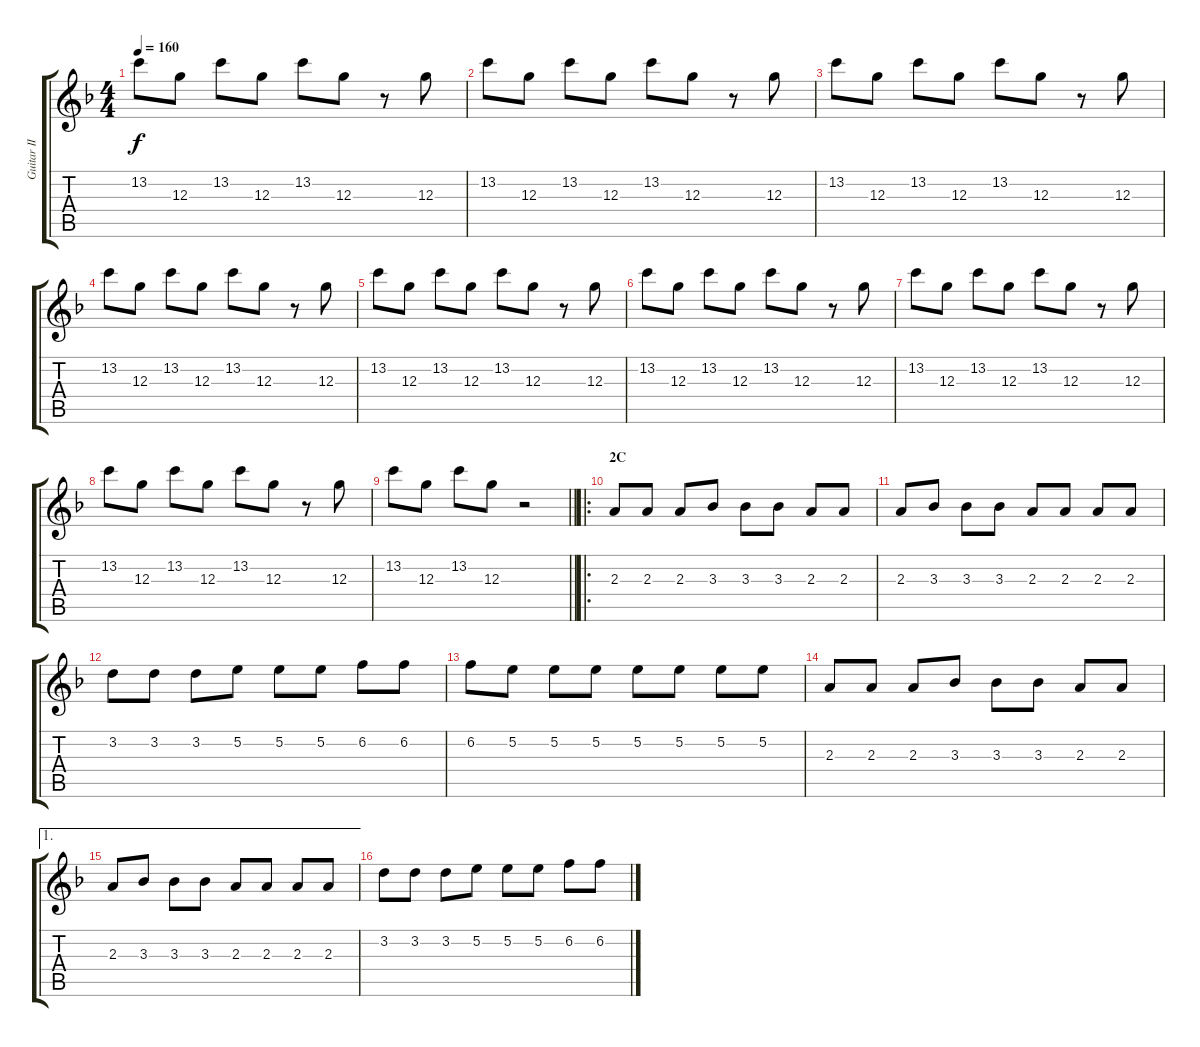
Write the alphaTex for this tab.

\track ("Guitar II" "Guitar II") {instrument distortionguitar}
\staff {score tabs}
\tuning (E4 B3 G3 D3 A2 D2) {hide}
\ts (4 4)
\tempo 160
\clef g2
\ks dminor
13.2.8{dy f} 12.3.8 13.2.8 12.3.8 13.2.8 12.3.8 r.8 12.3.8 |
13.2.8 12.3.8 13.2.8 12.3.8 13.2.8 12.3.8 r.8 12.3.8 |
13.2.8 12.3.8 13.2.8 12.3.8 13.2.8 12.3.8 r.8 12.3.8 |
13.2.8 12.3.8 13.2.8 12.3.8 13.2.8 12.3.8 r.8 12.3.8 |
13.2.8 12.3.8 13.2.8 12.3.8 13.2.8 12.3.8 r.8 12.3.8 |
13.2.8 12.3.8 13.2.8 12.3.8 13.2.8 12.3.8 r.8 12.3.8 |
13.2.8 12.3.8 13.2.8 12.3.8 13.2.8 12.3.8 r.8 12.3.8 |
13.2.8 12.3.8 13.2.8 12.3.8 13.2.8 12.3.8 r.8 12.3.8 |
\barLineRight lightlight
13.2.8 12.3.8 13.2.8 12.3.8 r.2 |
\ro
\section ("" "2C")
2.3.8 2.3.8 2.3.8 3.3.8 3.3.8 3.3.8 2.3.8 2.3.8 |
2.3.8 3.3.8 3.3.8 3.3.8 2.3.8 2.3.8 2.3.8 2.3.8 |
3.2.8 3.2.8 3.2.8 5.2.8 5.2.8 5.2.8 6.2.8 6.2.8 |
6.2.8 5.2.8 5.2.8 5.2.8 5.2.8 5.2.8 5.2.8 5.2.8 |
2.3.8 2.3.8 2.3.8 3.3.8 3.3.8 3.3.8 2.3.8 2.3.8 |
\ae 1
2.3.8 3.3.8 3.3.8 3.3.8 2.3.8 2.3.8 2.3.8 2.3.8 |
3.2.8 3.2.8 3.2.8 5.2.8 5.2.8 5.2.8 6.2.8 6.2.8
